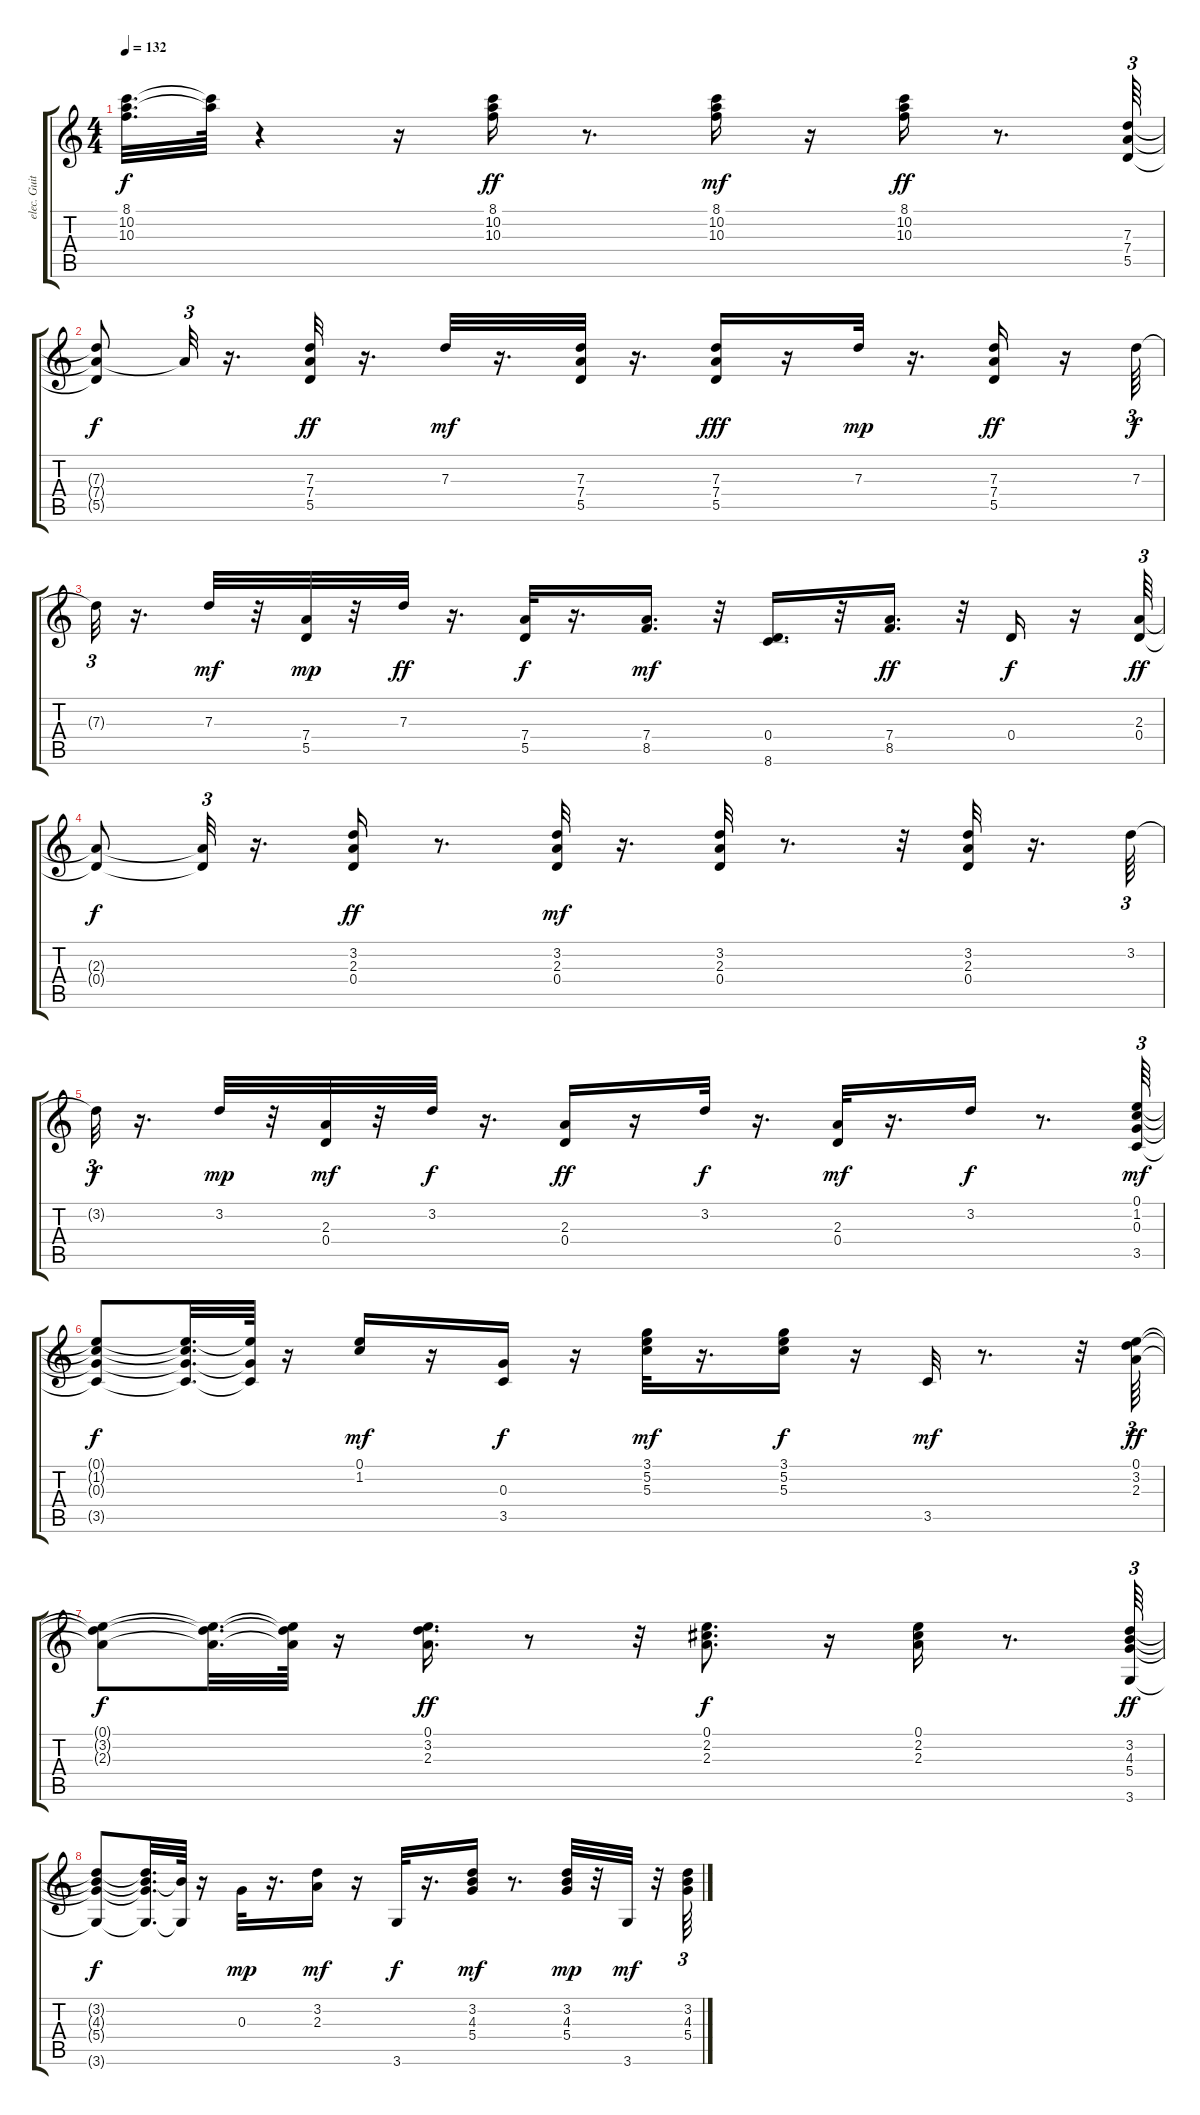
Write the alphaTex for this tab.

\track ("elec. Guitar(clean)" "elec. Guit") {instrument electricguitarclean}
\staff {score tabs}
\tuning (E4 B3 G3 D3 A2 E2) {hide}
\ts (4 4)
\tempo 132
\clef g2
\ks c
(8.1{t} 10.2{t} 10.3{t}).32{d dy f} (8.1{t} 10.2{t}).64 r.4 r.16 (8.1 10.2 10.3).16{dy ff} r.8{d} (8.1 10.2 10.3).16{dy mf} r.16 (8.1 10.2 10.3).16{dy ff} r.8{d} (7.3 7.4 5.5).64{tu (3 2)} |
(7.3{t} 7.4{t} 5.5{t}).8{dy f} 7.4{t}.32{tu (3 2)} r.16{d} (7.3 7.4 5.5).32{dy ff} r.16{d} 7.3.32{dy mf} r.16{d} (7.3 7.4 5.5).32 r.16{d} (7.3 7.4 5.5).16{dy fff} r.16 7.3.32{dy mp} r.16{d} (7.3 7.4 5.5).16{dy ff} r.16 7.3.64{tu (3 2) dy f} |
7.3{t}.32{tu (3 2)} r.16{d} 7.3.32{dy mf} r.32 (7.4 5.5).32{dy mp} r.32 7.3.32{dy ff} r.16{d} (7.4 5.5).32{dy f} r.16{d} (7.4 8.5).16{d dy mf} r.32 (0.4 8.6).16{d} r.32 (7.4 8.5).16{d dy ff} r.32 0.4.16{dy f} r.16 (2.3 0.4).64{tu (3 2) dy ff} |
(2.3{t} 0.4{t}).8{dy f} (2.3{t} 0.4{t}).32{tu (3 2)} r.16{d} (3.2 2.3 0.4).16{dy ff} r.8{d} (3.2 2.3 0.4).32{dy mf} r.16{d} (3.2 2.3 0.4).32 r.8{d} r.32 (3.2 2.3 0.4).32 r.16{d} 3.2.64{tu (3 2)} |
3.2{t}.32{tu (3 2) dy f} r.16{d} 3.2.32{dy mp} r.32 (2.3 0.4).32{dy mf} r.32 3.2.32{dy f} r.16{d} (2.3 0.4).16{dy ff} r.16 3.2.32{dy f} r.16{d} (2.3 0.4).32{dy mf} r.16{d} 3.2.16{dy f} r.8{d} (0.1 1.2 0.3 3.5).64{tu (3 2) dy mf} |
(0.1{t} 1.2{t} 0.3{t} 3.5{t}).8{dy f} (0.1{t} 1.2{t} 0.3{t} 3.5{t}).32{d} (0.1{t} 0.3{t} 3.5{t}).64 r.16 (0.1 1.2).16{dy mf} r.16 (0.3 3.5).16{dy f} r.16 (3.1 5.2 5.3).32{dy mf} r.16{d} (3.1 5.2 5.3).16{dy f} r.16 3.5.32{dy mf} r.8{d} r.32 (0.1 3.2 2.3).64{tu (3 2) dy ff} |
(0.1{t} 3.2{t} 2.3{t}).8{dy f} (0.1{t} 3.2{t} 2.3{t}).32{d} (0.1{t} 3.2{t} 2.3{t}).64 r.16 (0.1 3.2 2.3).16{d dy ff} r.8 r.32 (0.1 2.2 2.3).8{d dy f} r.16 (0.1 2.2 2.3).16 r.8{d} (3.2 4.3 5.4 3.6).64{tu (3 2) dy ff} |
(3.2{t} 4.3{t} 5.4{t} 3.6{t}).8{dy f} (3.2{t} 4.3{t} 5.4{t} 3.6{t}).32{d} (4.3{t} 3.6{t}).64 r.16 0.3.32{dy mp} r.16{d} (3.2 2.3).16{dy mf} r.16 3.6.32{dy f} r.16{d} (3.2 4.3 5.4).16{dy mf} r.8{d} (3.2 4.3 5.4).32{dy mp} r.32 3.6.32{dy mf} r.32 (3.2 4.3 5.4).64{tu (3 2)}
